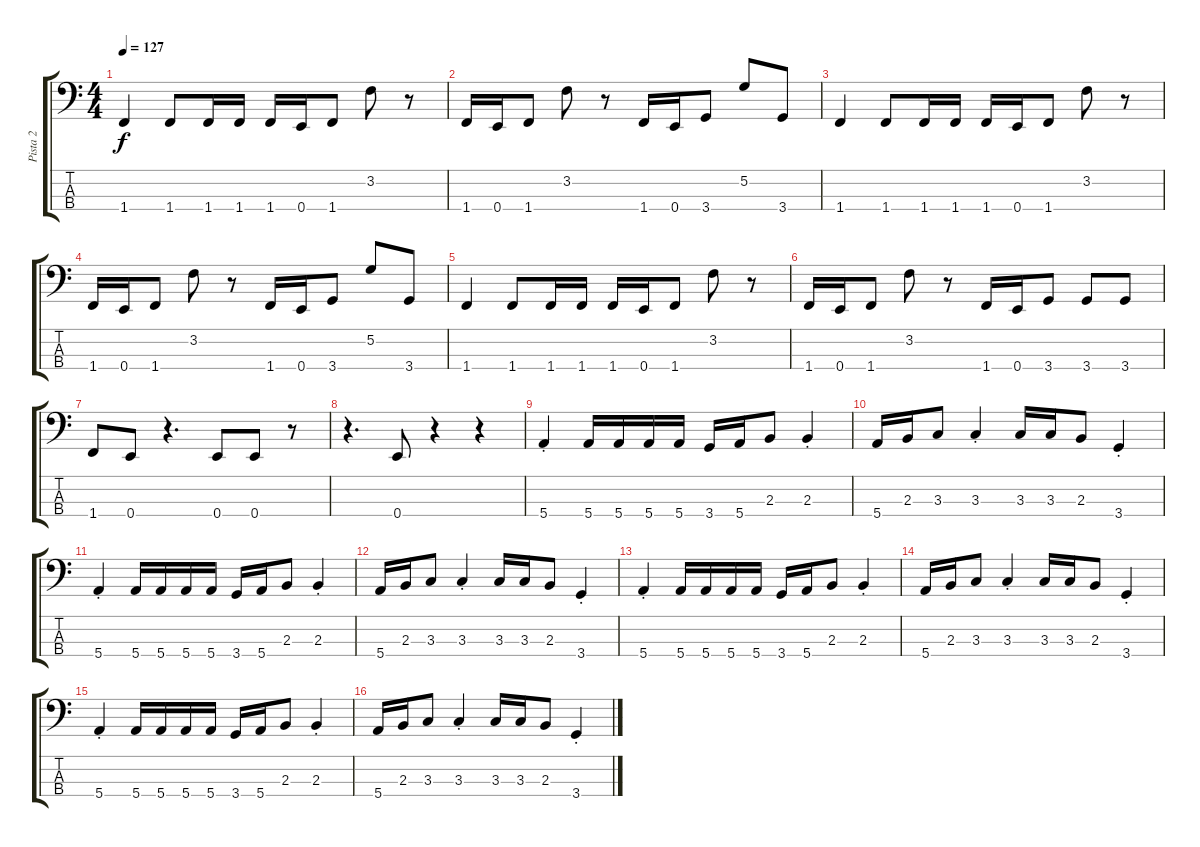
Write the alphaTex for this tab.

\track ("Pista 2" "Pista 2") {instrument electricbassfinger}
\staff {score tabs}
\tuning (G2 D2 A1 E1) {hide}
\ts (4 4)
\tempo 127
\clef f4
\ks c
1.4.4{dy f} 1.4.8 1.4.16 1.4.16 1.4.16 0.4.16 1.4.8 3.2.8 r.8 |
1.4.16 0.4.16 1.4.8 3.2.8 r.8 1.4.16 0.4.16 3.4.8 5.2.8 3.4.8 |
1.4.4 1.4.8 1.4.16 1.4.16 1.4.16 0.4.16 1.4.8 3.2.8 r.8 |
1.4.16 0.4.16 1.4.8 3.2.8 r.8 1.4.16 0.4.16 3.4.8 5.2.8 3.4.8 |
1.4.4 1.4.8 1.4.16 1.4.16 1.4.16 0.4.16 1.4.8 3.2.8 r.8 |
1.4.16 0.4.16 1.4.8 3.2.8 r.8 1.4.16 0.4.16 3.4.8 3.4.8 3.4.8 |
1.4.8 0.4.8 r.4{d} 0.4.8{beam merge} 0.4.8 r.8 |
r.4{d} 0.4.8 r.4 r.4 |
5.4{st}.4 5.4.16 5.4.16 5.4.16 5.4.16 3.4.16 5.4.16 2.3.8 2.3{st}.4 |
5.4.16 2.3.16 3.3.8 3.3{st}.4 3.3.16 3.3.16 2.3.8 3.4{st}.4 |
5.4{st}.4 5.4.16 5.4.16 5.4.16 5.4.16 3.4.16 5.4.16 2.3.8 2.3{st}.4 |
5.4.16 2.3.16 3.3.8 3.3{st}.4 3.3.16 3.3.16 2.3.8 3.4{st}.4 |
5.4{st}.4 5.4.16 5.4.16 5.4.16 5.4.16 3.4.16 5.4.16 2.3.8 2.3{st}.4 |
5.4.16 2.3.16 3.3.8 3.3{st}.4 3.3.16 3.3.16 2.3.8 3.4{st}.4 |
5.4{st}.4 5.4.16 5.4.16 5.4.16 5.4.16 3.4.16 5.4.16 2.3.8 2.3{st}.4 |
5.4.16 2.3.16 3.3.8 3.3{st}.4 3.3.16 3.3.16 2.3.8 3.4{st}.4
